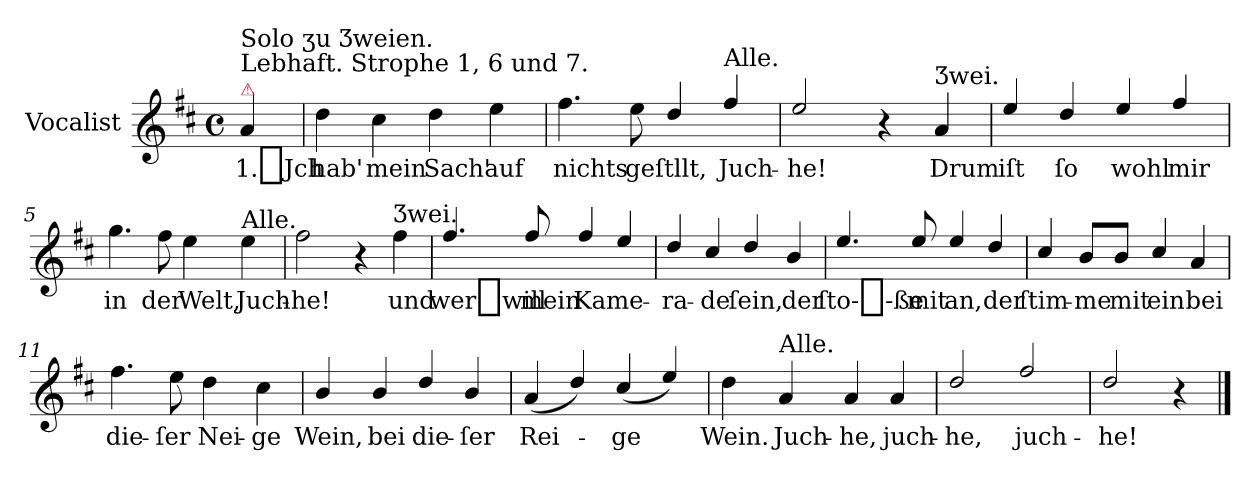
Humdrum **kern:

**kern	**text
*part1	*part1
*staff1	*staff1
*I"Vocalist	*
*clefG2	*
*k[f#c#]	*
*D:	*
*M4/4	*
*met(c)	*
=	=
!LO:TX:a:color=crimson:t=⚠	!
!LO:TX:a:t=Lebhaft. Strophe 1, 6 und 7.	!
!LO:TX:a:t=Solo ʒu Ʒweien.	!
4a	1._Jch
=1	=1
4dd	hab'
4cc#	mein
4dd	Sach'
4ee	auf
=2	=2
4.ff#	nichts
8ee	geſtllt,
4dd/	.
!LO:TX:a:t=Alle.	!
4ff#/	Juch-
=3	=3
2ee/	-he!
4r	.
!LO:TX:a:t=Ʒwei.	!
4a	Drum
=4	=4
4ee/	iſt
4dd/	ſo
4ee/	wohl
4ff#/	mir
=5	=5
4.gg	in
8ff#	der
4ee	Welt,
!LO:TX:a:t=Alle.	!
4ee	Juch-
=6	=6
2ff#	-he!
4r	.
!LO:TX:a:t=Ʒwei.	!
4ff#	und
=7	=7
4.ff#/	wer_will
8ff#/	mein
4ff#/	Kame-
4ee/	.
=8	=8
4dd/	-ra-
4cc#/	-de
4dd/	ſein,
4b/	der
=9	=9
4.ee/	ſto-_-ße
8ee/	mit
4ee/	an,
4dd/	der
=10	=10
4cc#/	ſtim-
8b/L	-me
8b/J	mit
4cc#/	ein
4a	bei
=11	=11
4.ff#	die-
8ee	-ſer
4dd	Nei-
4cc#	-ge
=12	=12
4b/	Wein,
4b/	bei
4dd/	die-
4b/	-ſer
=13	=13
(4a	Rei-
4dd/)	.
(4cc#/	-ge
4ee/)	.
=14	=14
4dd	Wein.
!LO:TX:a:t=Alle.	!
4a	Juch-
4a	-he,
4a	juch-
=15	=15
2dd/	-he,
2ff#/	juch-
=16	=16
2dd/	-he!
4r	.
==	==
*-	*-
